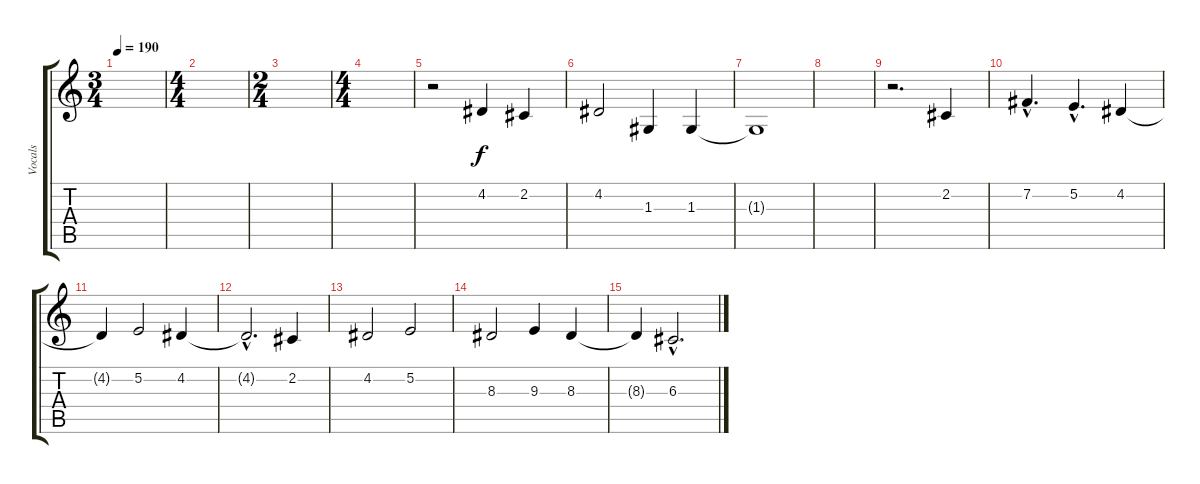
\track ("Vocals" "Vocals") {instrument violin}
\staff {score tabs}
\tuning (E4 B3 G3 D3 A2 E2) {hide}
\ts (3 4)
\tempo 190
\clef g2
\ks c
|
\ts (4 4)
|
\ts (2 4)
|
\ts (4 4)
|
r.2 4.2.4 2.2.4 |
4.2.2 1.3.4 1.3.4 |
1.3{t}.1 |
|
r.2{d} 2.2.4 |
7.2{hac}.4{d} 5.2{hac}.4{d} 4.2.4 |
4.2{t}.4 5.2.2 4.2.4 |
4.2{hac t}.2{d} 2.2.4 |
4.2.2 5.2.2 |
\section ("" "")
8.3.2 9.3.4 8.3.4 |
8.3{t}.4 6.3{hac}.2{d}
